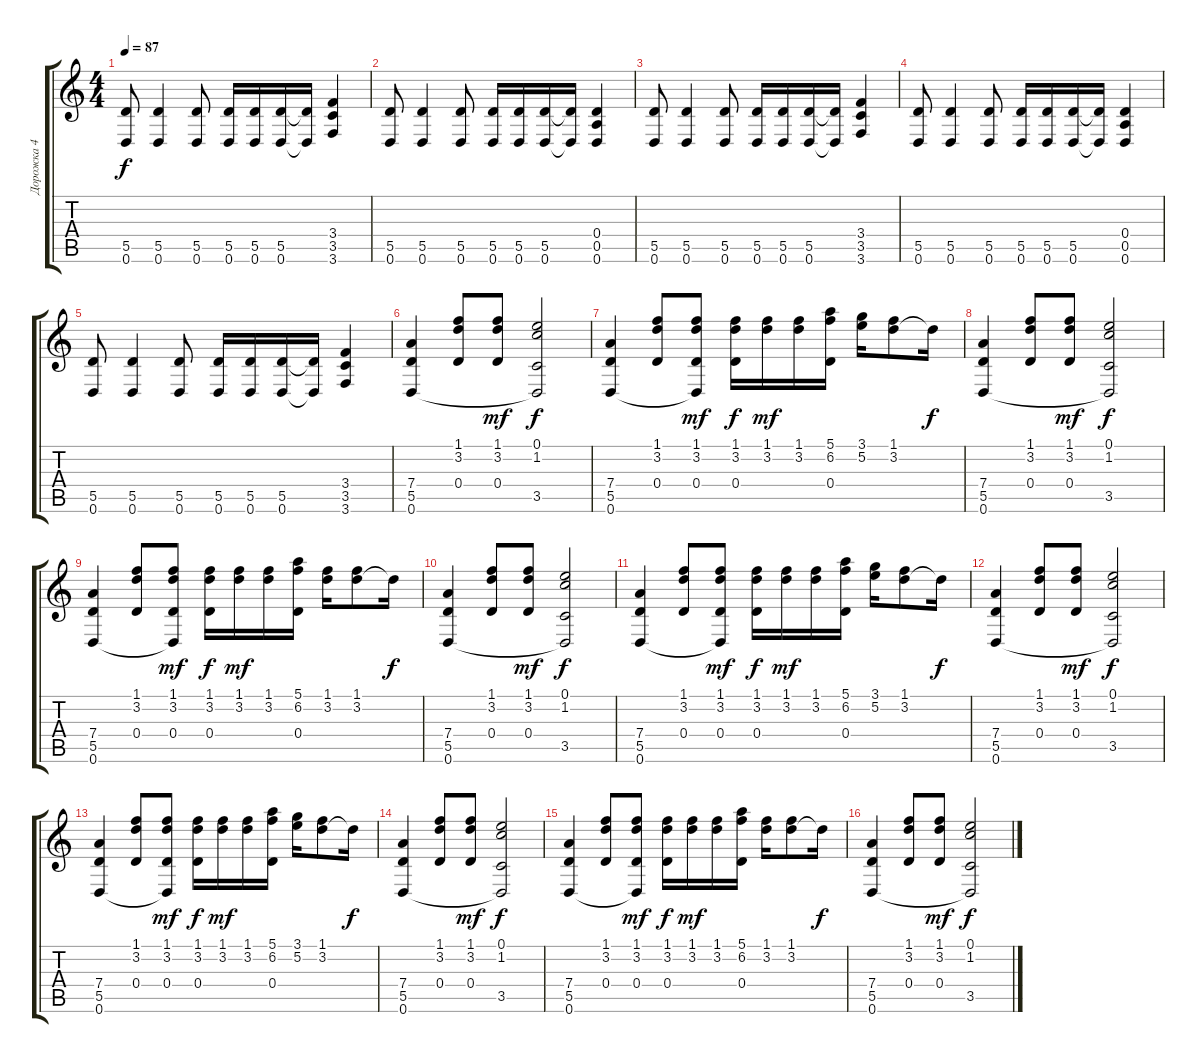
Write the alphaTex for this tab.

\track ("Дорожка 4" "Дорожка 4") {instrument distortionguitar}
\staff {score tabs}
\tuning (E4 B3 G3 D3 A2 D2) {hide}
\ts (4 4)
\tempo 87
\clef g2
\ks c
(5.5 0.6).8{dy f} (5.5 0.6).4 (5.5 0.6).8 (5.5 0.6).16 (5.5 0.6).16 (5.5 0.6).16 (5.5{t} 0.6{t}).16 (3.4 3.5 3.6).4 |
(5.5 0.6).8 (5.5 0.6).4 (5.5 0.6).8 (5.5 0.6).16 (5.5 0.6).16 (5.5 0.6).16 (5.5{t} 0.6{t}).16 (0.4 0.5 0.6).4 |
(5.5 0.6).8 (5.5 0.6).4 (5.5 0.6).8 (5.5 0.6).16 (5.5 0.6).16 (5.5 0.6).16 (5.5{t} 0.6{t}).16 (3.4 3.5 3.6).4 |
(5.5 0.6).8 (5.5 0.6).4 (5.5 0.6).8 (5.5 0.6).16 (5.5 0.6).16 (5.5 0.6).16 (5.5{t} 0.6{t}).16 (0.4 0.5 0.6).4 |
(5.5 0.6).8 (5.5 0.6).4 (5.5 0.6).8 (5.5 0.6).16 (5.5 0.6).16 (5.5 0.6).16 (5.5{t} 0.6{t}).16 (3.4 3.5 3.6).4 |
(7.4 5.5 0.6).4 (1.1 3.2 0.4).8 (1.1 3.2 0.4).8{dy mf} (0.1 1.2 3.5 0.6{t}).2{dy f} |
(7.4 5.5 0.6).4 (1.1 3.2 0.4).8 (1.1 3.2 0.4 0.6{t}).8{dy mf} (1.1 3.2 0.4).16{dy f} (1.1 3.2).16{dy mf} (1.1 3.2).16 (5.1 6.2 0.4).16 (3.1 5.2).16 (1.1 3.2).8 3.2{t}.16{dy f} |
(7.4 5.5 0.6).4 (1.1 3.2 0.4).8 (1.1 3.2 0.4).8{dy mf} (0.1 1.2 3.5 0.6{t}).2{dy f} |
(7.4 5.5 0.6).4 (1.1 3.2 0.4).8 (1.1 3.2 0.4 0.6{t}).8{dy mf} (1.1 3.2 0.4).16{dy f} (1.1 3.2).16{dy mf} (1.1 3.2).16 (5.1 6.2 0.4).16 (1.1 3.2).16 (1.1 3.2).8 3.2{t}.16{dy f} |
(7.4 5.5 0.6).4 (1.1 3.2 0.4).8 (1.1 3.2 0.4).8{dy mf} (0.1 1.2 3.5 0.6{t}).2{dy f} |
(7.4 5.5 0.6).4 (1.1 3.2 0.4).8 (1.1 3.2 0.4 0.6{t}).8{dy mf} (1.1 3.2 0.4).16{dy f} (1.1 3.2).16{dy mf} (1.1 3.2).16 (5.1 6.2 0.4).16 (3.1 5.2).16 (1.1 3.2).8 3.2{t}.16{dy f} |
(7.4 5.5 0.6).4 (1.1 3.2 0.4).8 (1.1 3.2 0.4).8{dy mf} (0.1 1.2 3.5 0.6{t}).2{dy f} |
(7.4 5.5 0.6).4 (1.1 3.2 0.4).8 (1.1 3.2 0.4 0.6{t}).8{dy mf} (1.1 3.2 0.4).16{dy f} (1.1 3.2).16{dy mf} (1.1 3.2).16 (5.1 6.2 0.4).16 (3.1 5.2).16 (1.1 3.2).8 3.2{t}.16{dy f} |
(7.4 5.5 0.6).4 (1.1 3.2 0.4).8 (1.1 3.2 0.4).8{dy mf} (0.1 1.2 3.5 0.6{t}).2{dy f} |
(7.4 5.5 0.6).4 (1.1 3.2 0.4).8 (1.1 3.2 0.4 0.6{t}).8{dy mf} (1.1 3.2 0.4).16{dy f} (1.1 3.2).16{dy mf} (1.1 3.2).16 (5.1 6.2 0.4).16 (1.1 3.2).16 (1.1 3.2).8 3.2{t}.16{dy f} |
(7.4 5.5 0.6).4 (1.1 3.2 0.4).8 (1.1 3.2 0.4).8{dy mf} (0.1 1.2 3.5 0.6{t}).2{dy f}
